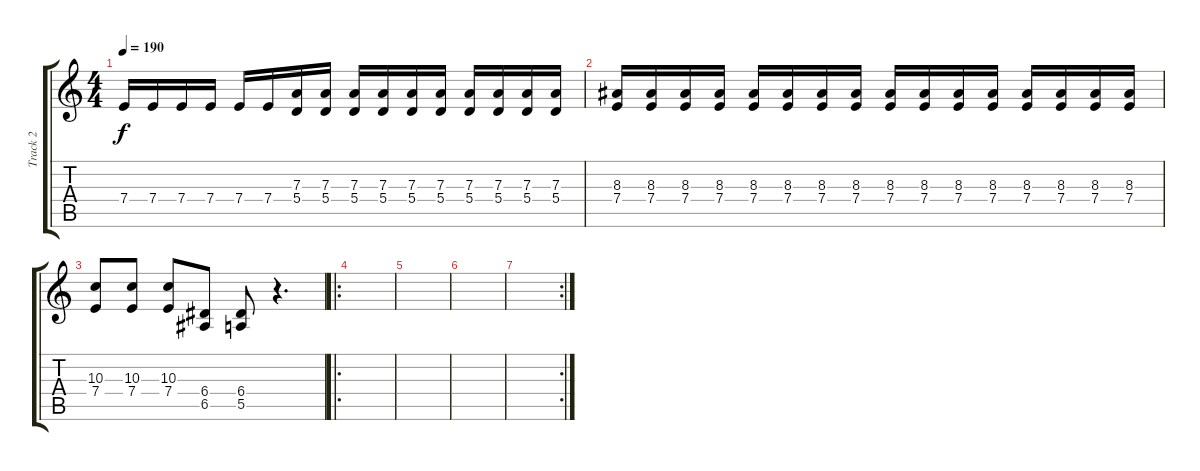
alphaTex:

\track ("Track 2" "Track 2") {instrument distortionguitar}
\staff {score tabs}
\tuning (B3 Gb3 D3 A2 E2 B1) {hide}
\ts (4 4)
\tempo 190
\clef g2
\ks c
7.4.16{dy f} 7.4.16 7.4.16 7.4.16 7.4.16 7.4.16 (7.3 5.4).16 (7.3 5.4).16 (7.3 5.4).16 (7.3 5.4).16 (7.3 5.4).16 (7.3 5.4).16 (7.3 5.4).16 (7.3 5.4).16 (7.3 5.4).16 (7.3 5.4).16 |
(8.3 7.4).16 (8.3 7.4).16 (8.3 7.4).16 (8.3 7.4).16 (8.3 7.4).16 (8.3 7.4).16 (8.3 7.4).16 (8.3 7.4).16 (8.3 7.4).16 (8.3 7.4).16 (8.3 7.4).16 (8.3 7.4).16 (8.3 7.4).16 (8.3 7.4).16 (8.3 7.4).16 (8.3 7.4).16 |
(10.3 7.4).8 (10.3 7.4).8 (10.3 7.4).8 (6.4 6.5).8 (6.4 5.5).8 r.4{d} |
\ro
|
|
|
\rc 2
